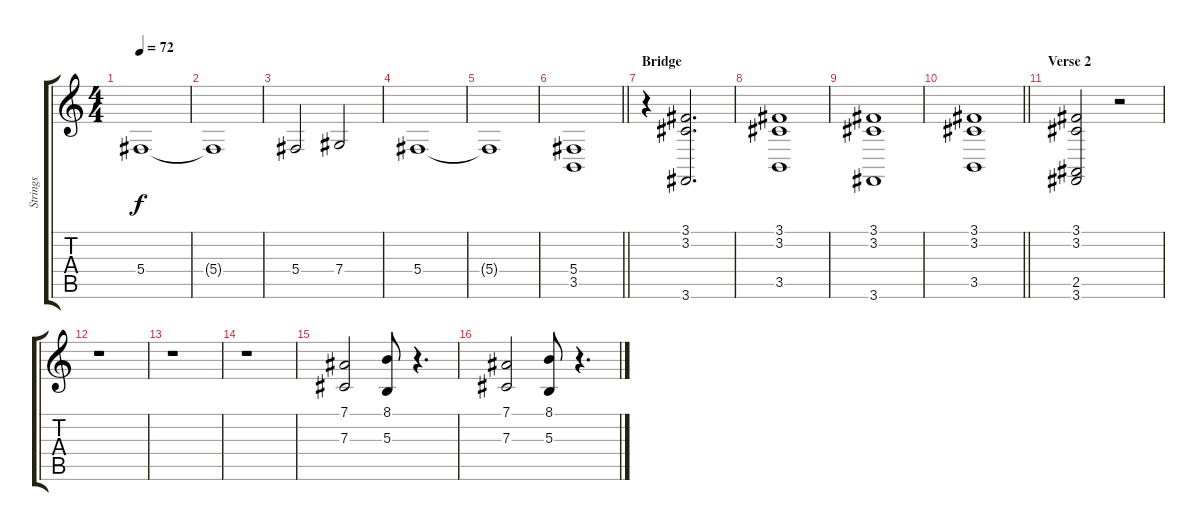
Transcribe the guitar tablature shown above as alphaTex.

\track ("Strings" "Strings") {instrument synthstrings1}
\staff {score tabs}
\tuning (Eb4 Bb3 Gb3 Db3 Ab2 Eb2) {hide}
\ts (4 4)
\tempo 72
\clef g2
\ks c
5.4.1{dy f} |
5.4{t}.1 |
5.4.2 7.4.2 |
5.4.1 |
5.4{t}.1 |
\barLineRight lightlight
(5.4 3.5).1 |
\section ("" "Bridge")
r.4 (3.1 3.2 3.6).2{d} |
(3.1 3.2 3.5).1 |
(3.1 3.2 3.6).1 |
\barLineRight lightlight
(3.1 3.2 3.5).1 |
\section ("" "Verse 2")
(3.1 3.2 2.5 3.6).2 r.2 |
r.1 |
r.1 |
r.1 |
(7.1 7.3).2 (8.1 5.3).8 r.4{d} |
(7.1 7.3).2 (8.1 5.3).8 r.4{d}
